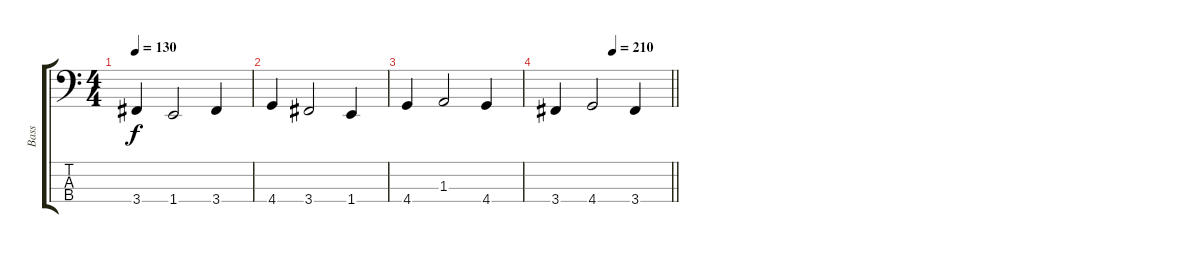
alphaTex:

\track ("Bass" "Bass") {instrument electricbasspick}
\staff {score tabs}
\tuning (Gb2 Db2 Ab1 Eb1) {hide}
\ts (4 4)
\tempo 130
\clef f4
\ks c
3.4.4{dy f} 1.4.2 3.4.4 |
4.4.4 3.4.2 1.4.4 |
4.4.4 1.3.2 4.4.4 |
\tempo (210 0.5)
\barLineRight lightlight
3.4.4 4.4.2 3.4.4
